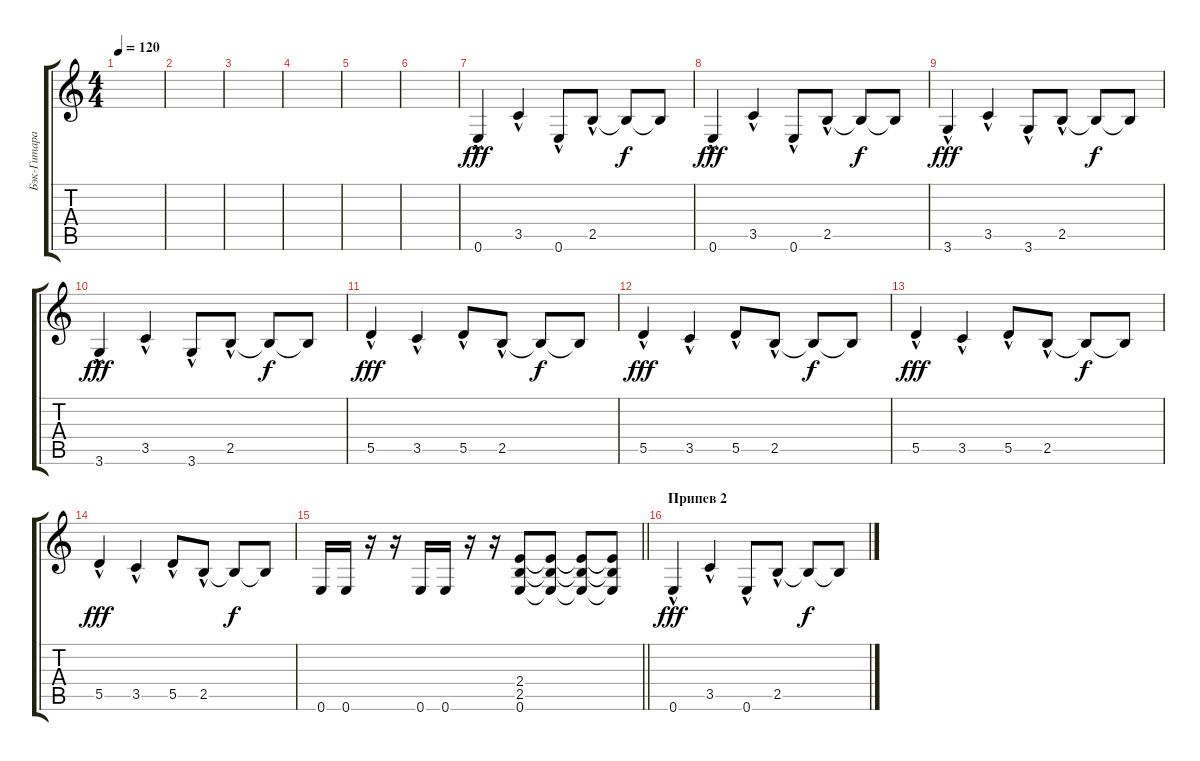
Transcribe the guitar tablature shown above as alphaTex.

\track ("Бэк-Гитара" "Бэк-Гитара") {instrument distortionguitar}
\staff {score tabs}
\tuning (E4 B3 G3 D3 A2 E2) {hide}
\ts (4 4)
\tempo 120
\clef g2
\ks c
|
|
|
|
|
|
0.6{hac}.4{dy fff} 3.5{hac}.4 0.6{hac}.8 2.5{hac}.8 2.5{t}.8{dy f} 2.5{t}.8 |
0.6{hac}.4{dy fff} 3.5{hac}.4 0.6{hac}.8 2.5{hac}.8 2.5{t}.8{dy f} 2.5{t}.8 |
3.6{hac}.4{dy fff} 3.5{hac}.4 3.6{hac}.8 2.5{hac}.8 2.5{t}.8{dy f} 2.5{t}.8 |
3.6{hac}.4{dy fff} 3.5{hac}.4 3.6{hac}.8 2.5{hac}.8 2.5{t}.8{dy f} 2.5{t}.8 |
5.5{hac}.4{dy fff} 3.5{hac}.4 5.5{hac}.8 2.5{hac}.8 2.5{t}.8{dy f} 2.5{t}.8 |
5.5{hac}.4{dy fff} 3.5{hac}.4 5.5{hac}.8 2.5{hac}.8 2.5{t}.8{dy f} 2.5{t}.8 |
5.5{hac}.4{dy fff} 3.5{hac}.4 5.5{hac}.8 2.5{hac}.8 2.5{t}.8{dy f} 2.5{t}.8 |
5.5{hac}.4{dy fff} 3.5{hac}.4 5.5{hac}.8 2.5{hac}.8 2.5{t}.8{dy f} 2.5{t}.8 |
\barLineRight lightlight
0.6.16 0.6.16 r.16 r.16 0.6.16 0.6.16 r.16 r.16 (2.4 2.5 0.6).8 (2.4{t} 2.5{t} 0.6{t}).8 (2.4{t} 2.5{t} 0.6{t}).8 (2.4{t} 2.5{t} 0.6{t}).8 |
\section ("" "Припев 2")
0.6{hac}.4{dy fff} 3.5{hac}.4 0.6{hac}.8 2.5{hac}.8 2.5{t}.8{dy f} 2.5{t}.8
